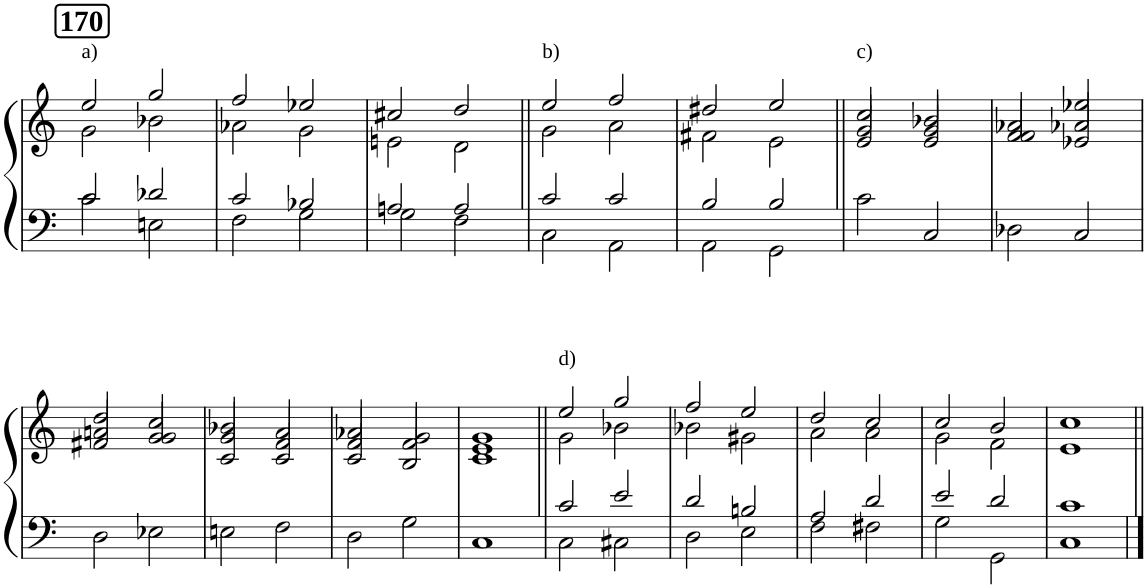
**kern	**kern
*part1	*part1
*staff2	*staff1
*I"Piano	*
*I'Pno	*
*clefF4	*clefG2
*k[]	*k[]
*M1/1	*M1/1
!!LO:REH:place=s1:a:B:cj:fs=14:t=170
=1	=1
*^	*^
*	*^	*	*
!	!	!	!LO:TX:a:t=a)	!
1ryy	2c/	2c\	2ee/	2g\
.	2d-X/	2En\	2gg/	2b-X\
=2	=2	=2	=2	=2
1ryy	2c/	2F\	2ff/	2a-X\
.	2B-X/	2G\	2ee-X/	2g\
=3	=3	=3	=3	=3
1ryy	2An/	2G\	2cc#X/	2en\
.	2A/	2F\	2dd/	2d\
=4||	=4||	=4||	=4||	=4||
!	!	!	!LO:TX:a:t=b)	!
1ryy	2c/	2C\	2ee/	2g\
.	2c/	2AA\	2ff/	2a\
=5	=5	=5	=5	=5
1ryy	2B/	2AA\	2dd#X/	2f#X\
.	2B/	2GG\	2ee/	2e\
=6||	=6||	=6||	=6||	=6||
*	*	*	*	*^
!	!	!	!LO:TX:a:t=c)	!	!
*	*v	*v	*	*	*
1ryy	2c\	2cc/	2g/	2e/
.	2C/	2b-X/	2g/	2e/
=7	=7	=7	=7	=7
1ryy	2D-X\	2a-X/	2f/	2f/
.	2C/	2ee-X/	2a-X/	2e-X/
!!LO:LB:g=z	!!	!!
=8	=8	=8	=8	=8
1ryy	2D\	2dd/	2an/	2f#X/
.	2E-X\	2cc/	2g/	2g/
=9	=9	=9	=9	=9
1ryy	2En\	2b-X/	2g/	2c/
.	2F\	2a/	2f/	2c/
=10	=10	=10	=10	=10
1ryy	2D\	2a-X/	2f/	2c/
.	2G\	2g/	2f/	2B/
=11	=11	=11	=11	=11
1ryy	1C	1g	1e	1c
=12||	=12||	=12||	=12||	=12||
*	*^	*	*	*
!	!	!	!LO:TX:a:t=d)	!	!
*	*	*	*	*v	*v
1ryy	2c/	2C\	2ee/	2g\
.	2e/	2C#X\	2gg/	2b-X\
=13	=13	=13	=13	=13
1ryy	2d/	2D\	2ff/	2b-X\
.	2Bn/	2E\	2ee/	2g#X\
=14	=14	=14	=14	=14
1ryy	2A/	2F\	2dd/	2a\
.	2d/	2F#X\	2cc/	2a\
=15	=15	=15	=15	=15
1ryy	2e/	2G\	2cc/	2g\
.	2d/	2GG\	2b/	2f\
=16	=16	=16	=16	=16
1ryy	1c	1C	1cc	1e
*v	*v	*v	*	*
*	*v	*v
=||	=||
*-	*-
